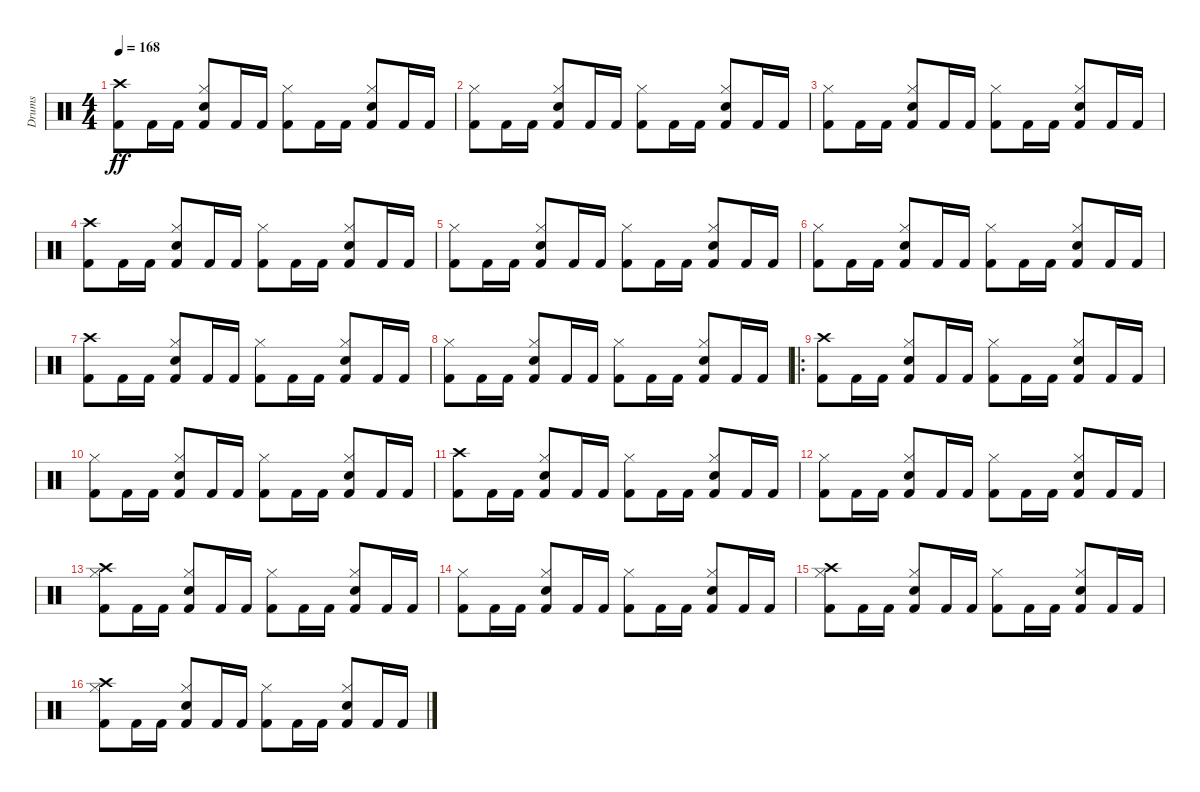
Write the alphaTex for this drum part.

\track ("Drums" "Drums") {instrument percussion}
\staff {score}
\articulation defaults
\ts (4 4)
\tempo 168
\clef neutral
\ks c
("Crash high (hit)" "Kick (hit) 2").8{dy ff} "Kick (hit) 2".16 "Kick (hit) 2".16 ("Hi-Hat (closed)" "Snare (hit) 2" "Kick (hit) 2").8 "Kick (hit) 2".16 "Kick (hit) 2".16 ("Hi-Hat (closed)" "Kick (hit) 2").8 "Kick (hit) 2".16 "Kick (hit) 2".16 ("Hi-Hat (closed)" "Snare (hit) 2" "Kick (hit) 2").8 "Kick (hit) 2".16 "Kick (hit) 2".16 |
("Hi-Hat (closed)" "Kick (hit) 2").8 "Kick (hit) 2".16 "Kick (hit) 2".16 ("Hi-Hat (closed)" "Snare (hit) 2" "Kick (hit) 2").8 "Kick (hit) 2".16 "Kick (hit) 2".16 ("Hi-Hat (closed)" "Kick (hit) 2").8 "Kick (hit) 2".16 "Kick (hit) 2".16 ("Hi-Hat (closed)" "Snare (hit) 2" "Kick (hit) 2").8 "Kick (hit) 2".16 "Kick (hit) 2".16 |
("Hi-Hat (closed)" "Kick (hit) 2").8 "Kick (hit) 2".16 "Kick (hit) 2".16 ("Hi-Hat (closed)" "Snare (hit) 2" "Kick (hit) 2").8 "Kick (hit) 2".16 "Kick (hit) 2".16 ("Hi-Hat (closed)" "Kick (hit) 2").8 "Kick (hit) 2".16 "Kick (hit) 2".16 ("Hi-Hat (closed)" "Snare (hit) 2" "Kick (hit) 2").8 "Kick (hit) 2".16 "Kick (hit) 2".16 |
("Crash high (hit)" "Kick (hit) 2").8 "Kick (hit) 2".16 "Kick (hit) 2".16 ("Hi-Hat (closed)" "Snare (hit) 2" "Kick (hit) 2").8 "Kick (hit) 2".16 "Kick (hit) 2".16 ("Hi-Hat (closed)" "Kick (hit) 2").8 "Kick (hit) 2".16 "Kick (hit) 2".16 ("Hi-Hat (closed)" "Snare (hit) 2" "Kick (hit) 2").8 "Kick (hit) 2".16 "Kick (hit) 2".16 |
("Hi-Hat (closed)" "Kick (hit) 2").8 "Kick (hit) 2".16 "Kick (hit) 2".16 ("Hi-Hat (closed)" "Snare (hit) 2" "Kick (hit) 2").8 "Kick (hit) 2".16 "Kick (hit) 2".16 ("Hi-Hat (closed)" "Kick (hit) 2").8 "Kick (hit) 2".16 "Kick (hit) 2".16 ("Hi-Hat (closed)" "Snare (hit) 2" "Kick (hit) 2").8 "Kick (hit) 2".16 "Kick (hit) 2".16 |
("Hi-Hat (closed)" "Kick (hit) 2").8 "Kick (hit) 2".16 "Kick (hit) 2".16 ("Hi-Hat (closed)" "Snare (hit) 2" "Kick (hit) 2").8 "Kick (hit) 2".16 "Kick (hit) 2".16 ("Hi-Hat (closed)" "Kick (hit) 2").8 "Kick (hit) 2".16 "Kick (hit) 2".16 ("Hi-Hat (closed)" "Snare (hit) 2" "Kick (hit) 2").8 "Kick (hit) 2".16 "Kick (hit) 2".16 |
("Crash high (hit)" "Kick (hit) 2").8 "Kick (hit) 2".16 "Kick (hit) 2".16 ("Hi-Hat (closed)" "Snare (hit) 2" "Kick (hit) 2").8 "Kick (hit) 2".16 "Kick (hit) 2".16 ("Hi-Hat (closed)" "Kick (hit) 2").8 "Kick (hit) 2".16 "Kick (hit) 2".16 ("Hi-Hat (closed)" "Snare (hit) 2" "Kick (hit) 2").8 "Kick (hit) 2".16 "Kick (hit) 2".16 |
("Hi-Hat (closed)" "Kick (hit) 2").8 "Kick (hit) 2".16 "Kick (hit) 2".16 ("Hi-Hat (closed)" "Snare (hit) 2" "Kick (hit) 2").8 "Kick (hit) 2".16 "Kick (hit) 2".16 ("Hi-Hat (closed)" "Kick (hit) 2").8 "Kick (hit) 2".16 "Kick (hit) 2".16 ("Hi-Hat (closed)" "Snare (hit) 2" "Kick (hit) 2").8 "Kick (hit) 2".16 "Kick (hit) 2".16 |
\ro
("Crash high (hit)" "Kick (hit) 2").8 "Kick (hit) 2".16 "Kick (hit) 2".16 ("Hi-Hat (closed)" "Snare (hit) 2" "Kick (hit) 2").8 "Kick (hit) 2".16 "Kick (hit) 2".16 ("Hi-Hat (closed)" "Kick (hit) 2").8 "Kick (hit) 2".16 "Kick (hit) 2".16 ("Hi-Hat (closed)" "Snare (hit) 2" "Kick (hit) 2").8 "Kick (hit) 2".16 "Kick (hit) 2".16 |
("Hi-Hat (closed)" "Kick (hit) 2").8 "Kick (hit) 2".16 "Kick (hit) 2".16 ("Hi-Hat (closed)" "Snare (hit) 2" "Kick (hit) 2").8 "Kick (hit) 2".16 "Kick (hit) 2".16 ("Hi-Hat (closed)" "Kick (hit) 2").8 "Kick (hit) 2".16 "Kick (hit) 2".16 ("Hi-Hat (closed)" "Snare (hit) 2" "Kick (hit) 2").8 "Kick (hit) 2".16 "Kick (hit) 2".16 |
("Crash high (hit)" "Kick (hit) 2").8 "Kick (hit) 2".16 "Kick (hit) 2".16 ("Hi-Hat (closed)" "Snare (hit) 2" "Kick (hit) 2").8 "Kick (hit) 2".16 "Kick (hit) 2".16 ("Hi-Hat (closed)" "Kick (hit) 2").8 "Kick (hit) 2".16 "Kick (hit) 2".16 ("Hi-Hat (closed)" "Snare (hit) 2" "Kick (hit) 2").8 "Kick (hit) 2".16 "Kick (hit) 2".16 |
("Hi-Hat (closed)" "Kick (hit) 2").8 "Kick (hit) 2".16 "Kick (hit) 2".16 ("Hi-Hat (closed)" "Snare (hit) 2" "Kick (hit) 2").8 "Kick (hit) 2".16 "Kick (hit) 2".16 ("Hi-Hat (closed)" "Kick (hit) 2").8 "Kick (hit) 2".16 "Kick (hit) 2".16 ("Hi-Hat (closed)" "Snare (hit) 2" "Kick (hit) 2").8 "Kick (hit) 2".16 "Kick (hit) 2".16 |
("Crash high (hit)" "Hi-Hat (closed)" "Kick (hit) 2").8 "Kick (hit) 2".16 "Kick (hit) 2".16 ("Hi-Hat (closed)" "Snare (hit) 2" "Kick (hit) 2").8 "Kick (hit) 2".16 "Kick (hit) 2".16 ("Hi-Hat (closed)" "Kick (hit) 2").8 "Kick (hit) 2".16 "Kick (hit) 2".16 ("Hi-Hat (closed)" "Snare (hit) 2" "Kick (hit) 2").8 "Kick (hit) 2".16 "Kick (hit) 2".16 |
("Hi-Hat (closed)" "Kick (hit) 2").8 "Kick (hit) 2".16 "Kick (hit) 2".16 ("Hi-Hat (closed)" "Snare (hit) 2" "Kick (hit) 2").8 "Kick (hit) 2".16 "Kick (hit) 2".16 ("Hi-Hat (closed)" "Kick (hit) 2").8 "Kick (hit) 2".16 "Kick (hit) 2".16 ("Hi-Hat (closed)" "Snare (hit) 2" "Kick (hit) 2").8 "Kick (hit) 2".16 "Kick (hit) 2".16 |
("Crash high (hit)" "Hi-Hat (closed)" "Kick (hit) 2").8 "Kick (hit) 2".16 "Kick (hit) 2".16 ("Hi-Hat (closed)" "Snare (hit) 2" "Kick (hit) 2").8 "Kick (hit) 2".16 "Kick (hit) 2".16 ("Hi-Hat (closed)" "Kick (hit) 2").8 "Kick (hit) 2".16 "Kick (hit) 2".16 ("Hi-Hat (closed)" "Snare (hit) 2" "Kick (hit) 2").8 "Kick (hit) 2".16 "Kick (hit) 2".16 |
("Crash high (hit)" "Hi-Hat (closed)" "Kick (hit) 2").8 "Kick (hit) 2".16 "Kick (hit) 2".16 ("Hi-Hat (closed)" "Snare (hit) 2" "Kick (hit) 2").8 "Kick (hit) 2".16 "Kick (hit) 2".16 ("Hi-Hat (closed)" "Kick (hit) 2").8 "Kick (hit) 2".16 "Kick (hit) 2".16 ("Hi-Hat (closed)" "Snare (hit) 2" "Kick (hit) 2").8 "Kick (hit) 2".16 "Kick (hit) 2".16
